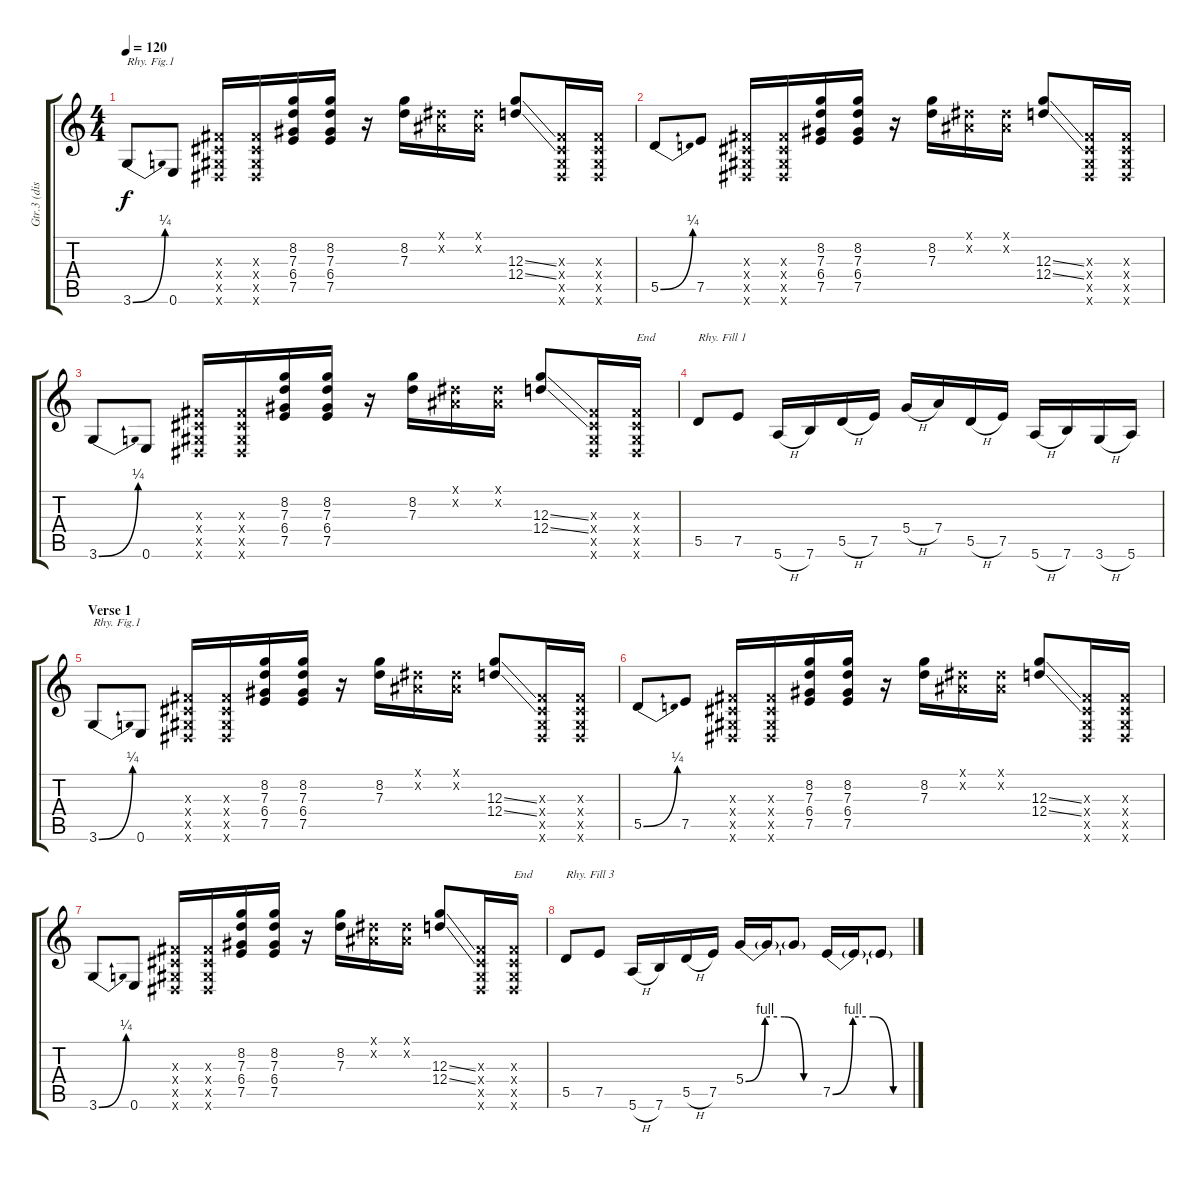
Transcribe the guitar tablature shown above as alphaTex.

\track ("Gtr.3 (dist.)" "Gtr.3 (dis") {instrument overdrivenguitar}
\staff {score tabs}
\tuning (E4 B3 G3 D3 A2 E2) {hide}
\ts (4 4)
\tempo 120
\clef g2
\ks c
3.6{be (bend 0 0 60 1)}.8{txt "Rhy. Fig.1" dy f} 0.6.8 (-1.3{x} -1.4{x} -1.5{x} -1.6{x}).16 (-1.3{x} -1.4{x} -1.5{x} -1.6{x}).16 (8.2 7.3 6.4 7.5).16 (8.2 7.3 6.4 7.5).16 r.16 (8.2 7.3).16 (-1.1{x} -1.2{x}).16 (-1.1{x} -1.2{x}).16 (12.3{ss} 12.4{ss}).8 (-1.3{x} -1.4{x} -1.5{x} -1.6{x}).16 (-1.3{x} -1.4{x} -1.5{x} -1.6{x}).16 |
5.5{be (bend 0 0 60 1)}.8 7.5.8 (-1.3{x} -1.4{x} -1.5{x} -1.6{x}).16 (-1.3{x} -1.4{x} -1.5{x} -1.6{x}).16 (8.2 7.3 6.4 7.5).16 (8.2 7.3 6.4 7.5).16 r.16 (8.2 7.3).16 (-1.1{x} -1.2{x}).16 (-1.1{x} -1.2{x}).16 (12.3{ss} 12.4{ss}).8 (-1.3{x} -1.4{x} -1.5{x} -1.6{x}).16 (-1.3{x} -1.4{x} -1.5{x} -1.6{x}).16 |
3.6{be (bend 0 0 60 1)}.8 0.6.8 (-1.3{x} -1.4{x} -1.5{x} -1.6{x}).16 (-1.3{x} -1.4{x} -1.5{x} -1.6{x}).16 (8.2 7.3 6.4 7.5).16 (8.2 7.3 6.4 7.5).16 r.16 (8.2 7.3).16 (-1.1{x} -1.2{x}).16 (-1.1{x} -1.2{x}).16 (12.3{ss} 12.4{ss}).8 (-1.3{x} -1.4{x} -1.5{x} -1.6{x}).16 (-1.3{x} -1.4{x} -1.5{x} -1.6{x}).16{txt "End"} |
5.5.8{txt "Rhy. Fill 1"} 7.5.8 5.6{h}.16 7.6.16 5.5{h}.16 7.5.16 5.4{h}.16 7.4.16 5.5{h}.16 7.5.16 5.6{h}.16 7.6.16 3.6{h}.16 5.6.16 |
\section ("" "Verse 1")
3.6{be (bend 0 0 60 1)}.8{txt "Rhy. Fig.1"} 0.6.8 (-1.3{x} -1.4{x} -1.5{x} -1.6{x}).16 (-1.3{x} -1.4{x} -1.5{x} -1.6{x}).16 (8.2 7.3 6.4 7.5).16 (8.2 7.3 6.4 7.5).16 r.16 (8.2 7.3).16 (-1.1{x} -1.2{x}).16 (-1.1{x} -1.2{x}).16 (12.3{ss} 12.4{ss}).8 (-1.3{x} -1.4{x} -1.5{x} -1.6{x}).16 (-1.3{x} -1.4{x} -1.5{x} -1.6{x}).16 |
5.5{be (bend 0 0 60 1)}.8 7.5.8 (-1.3{x} -1.4{x} -1.5{x} -1.6{x}).16 (-1.3{x} -1.4{x} -1.5{x} -1.6{x}).16 (8.2 7.3 6.4 7.5).16 (8.2 7.3 6.4 7.5).16 r.16 (8.2 7.3).16 (-1.1{x} -1.2{x}).16 (-1.1{x} -1.2{x}).16 (12.3{ss} 12.4{ss}).8 (-1.3{x} -1.4{x} -1.5{x} -1.6{x}).16 (-1.3{x} -1.4{x} -1.5{x} -1.6{x}).16 |
3.6{be (bend 0 0 60 1)}.8 0.6.8 (-1.3{x} -1.4{x} -1.5{x} -1.6{x}).16 (-1.3{x} -1.4{x} -1.5{x} -1.6{x}).16 (8.2 7.3 6.4 7.5).16 (8.2 7.3 6.4 7.5).16 r.16 (8.2 7.3).16 (-1.1{x} -1.2{x}).16 (-1.1{x} -1.2{x}).16 (12.3{ss} 12.4{ss}).8 (-1.3{x} -1.4{x} -1.5{x} -1.6{x}).16 (-1.3{x} -1.4{x} -1.5{x} -1.6{x}).16{txt "End"} |
5.5.8{txt "Rhy. Fill 3"} 7.5.8 5.6{h}.16 7.6.16 5.5{h}.16 7.5.16 5.4{be (custom 0 0 15 4 30 4 45 0 60 0)}.16 5.4{t}.16 5.4{t}.8 7.5{be (custom 0 0 15 4 30 4 45 0 60 0)}.16 7.5{t}.16 7.5{t}.8
